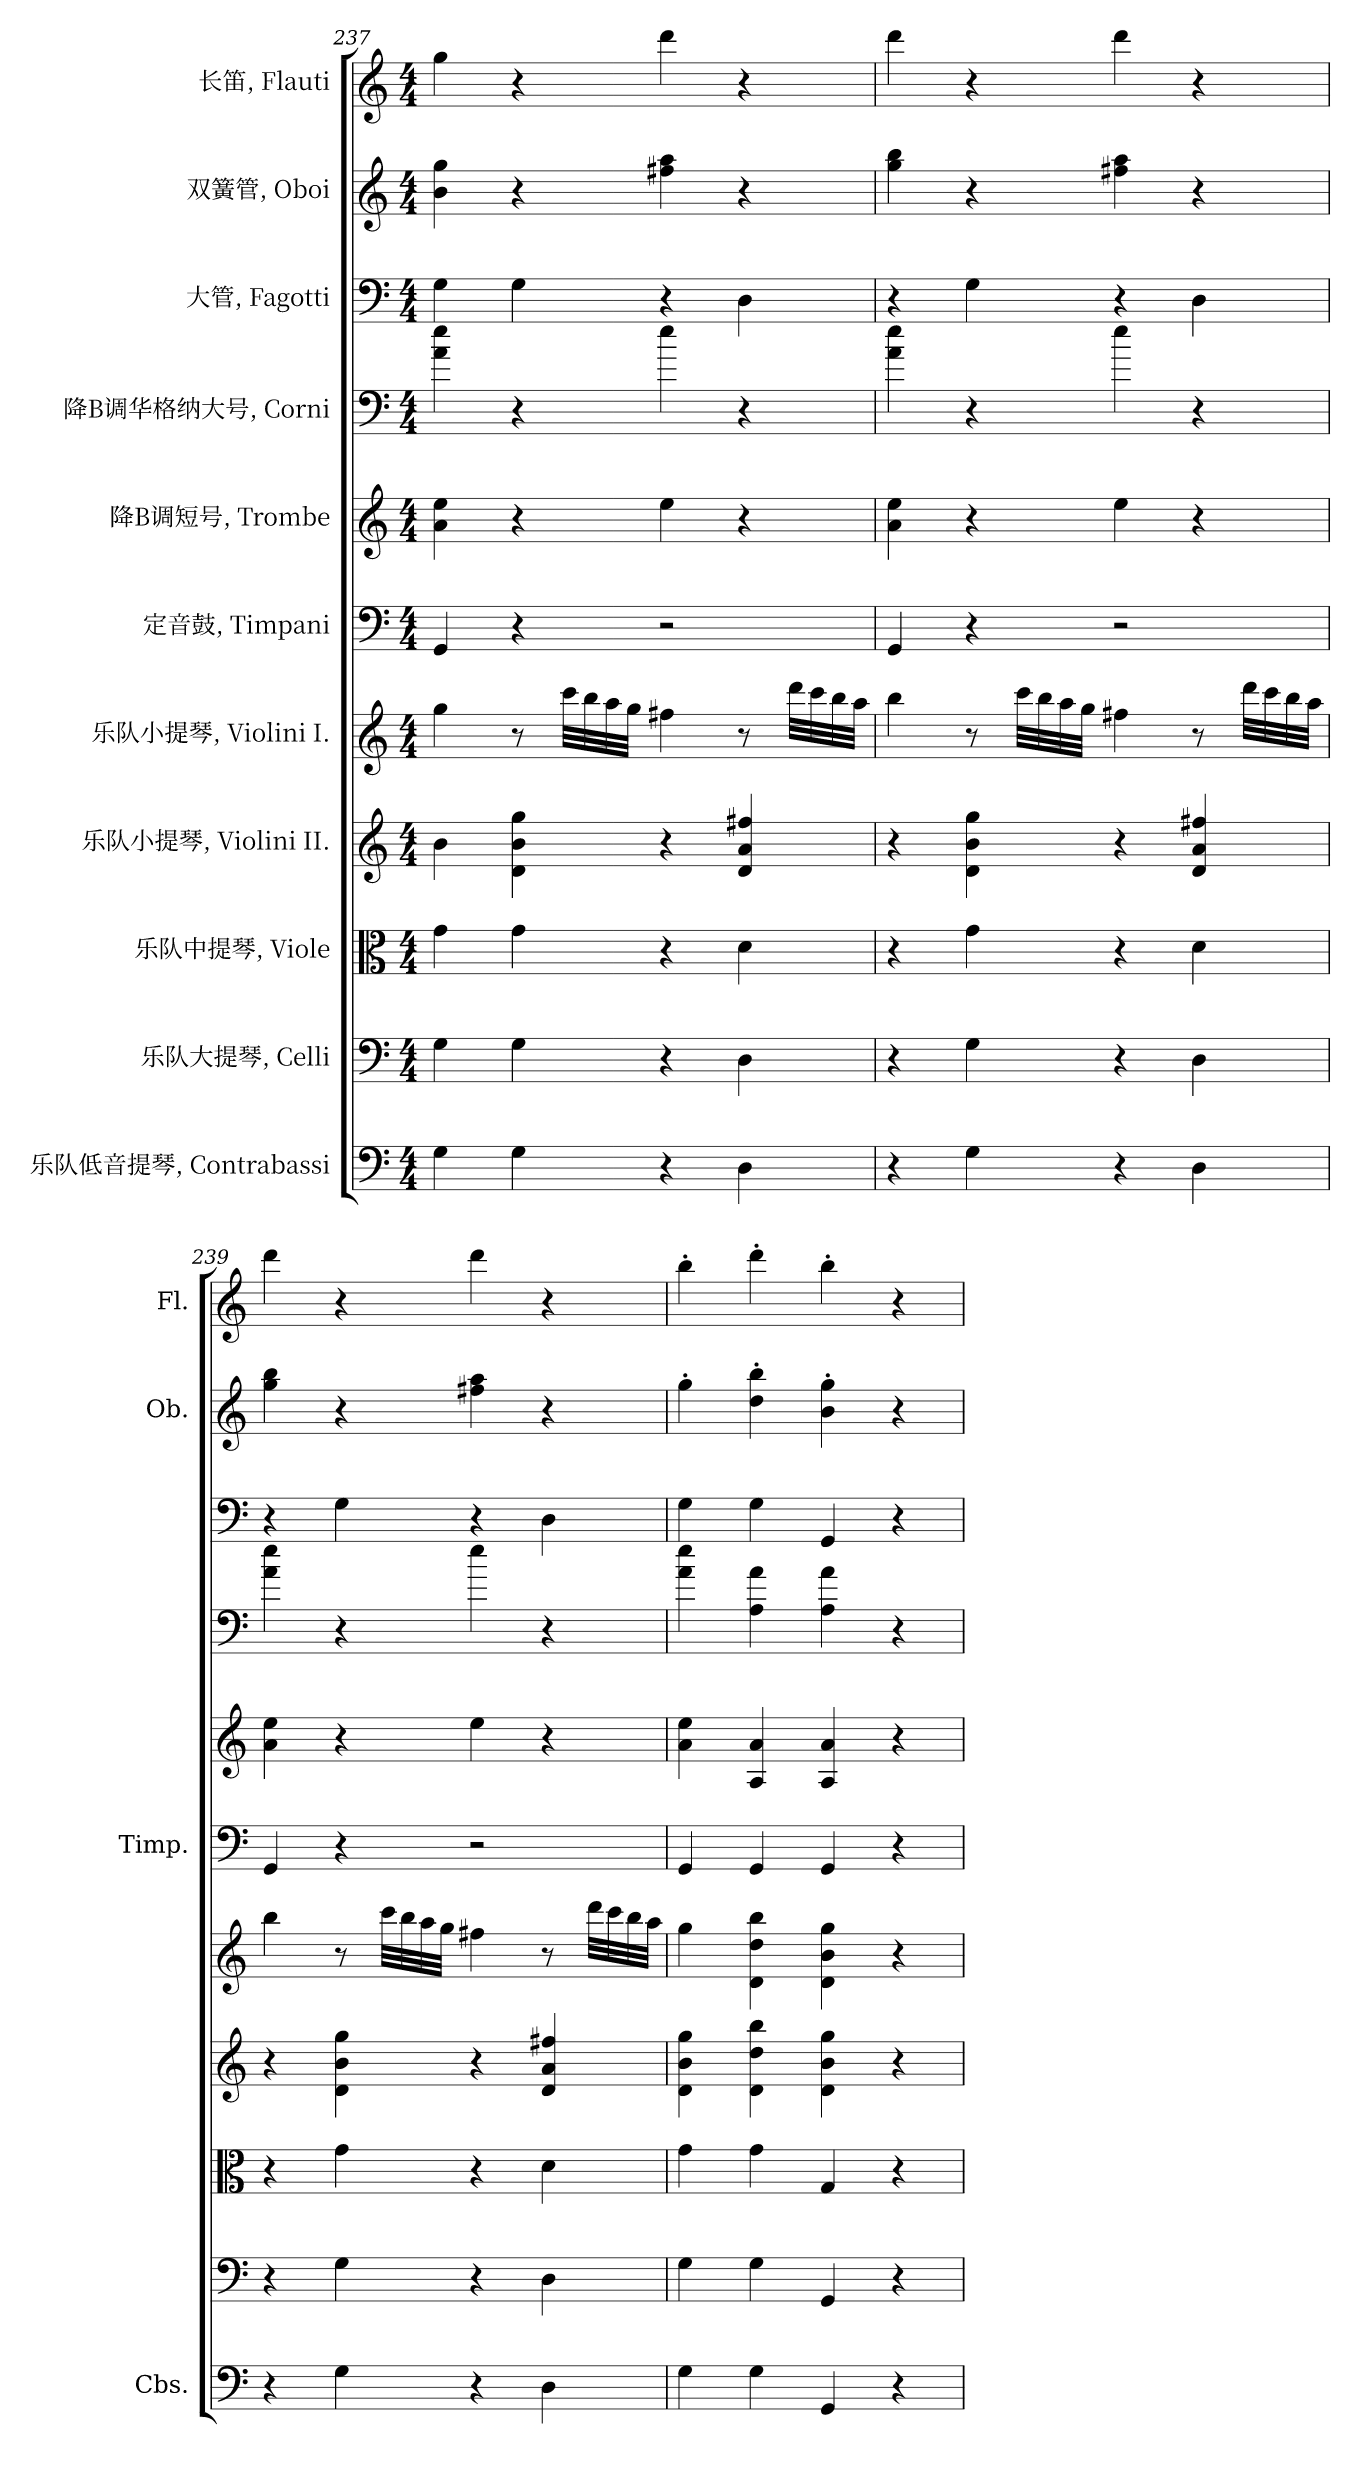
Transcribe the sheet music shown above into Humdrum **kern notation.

**kern	**kern	**kern	**kern	**kern	**kern	**kern	**kern	**kern	**kern	**kern
*part11	*part10	*part9	*part8	*part7	*part6	*part5	*part4	*part3	*part2	*part1
*staff11	*staff10	*staff9	*staff8	*staff7	*staff6	*staff5	*staff4	*staff3	*staff2	*staff1
*I"乐队低音提琴, Contrabassi	*I"乐队大提琴, Celli	*I"乐队中提琴, Viole	*I"乐队小提琴, Violini II.	*I"乐队小提琴, Violini I.	*I"定音鼓, Timpani	*I"降B调短号, Trombe	*I"降B调华格纳大号, Corni	*I"大管, Fagotti	*I"双簧管, Oboi	*I"长笛, Flauti
*I'Cbs.	*	*	*	*	*I'Timp.	*	*	*	*I'Ob.	*I'Fl.
*clefF4	*clefF4	*clefC3	*clefG2	*clefG2	*clefF4	*clefG2	*clefF4	*clefF4	*clefG2	*clefG2
*ITrd7c12	*	*	*	*	*	*ITrd1c2	*ITrd1c2	*	*	*
*k[]	*k[]	*k[]	*k[]	*k[]	*k[]	*k[b-e-]	*k[b-e-]	*k[]	*k[]	*k[]
*M4/4	*M4/4	*M4/4	*M4/4	*M4/4	*M4/4	*M4/4	*M4/4	*M4/4	*M4/4	*M4/4
=237	=237	=237	=237	=237	=237	=237	=237	=237	=237	=237
4GG\	4G\	4g\	4b\	4gg\	4GG/	4g\ 4dd\	4g\ 4dd\	4G\	4b\ 4gg\	4gg\
4GG\	4G\	4g\	4d\ 4b\ 4gg\	8r	4r	4r	4r	4G\	4r	4r
.	.	.	.	32ccc\LLL	.	.	.	.	.	.
.	.	.	.	32bb\	.	.	.	.	.	.
.	.	.	.	32aa\	.	.	.	.	.	.
.	.	.	.	32gg\JJJ	.	.	.	.	.	.
4r	4r	4r	4r	4ff#X\	2r	4dd\	4dd\	4r	4ff#X\ 4aa\	4ddd\
4DD\	4D\	4d\	4d/ 4a/ 4ff#X/	8r	.	4r	4r	4D\	4r	4r
.	.	.	.	32ddd\LLL	.	.	.	.	.	.
.	.	.	.	32ccc\	.	.	.	.	.	.
.	.	.	.	32bb\	.	.	.	.	.	.
.	.	.	.	32aa\JJJ	.	.	.	.	.	.
!!LO:PB:g=z
=238	=238	=238	=238	=238	=238	=238	=238	=238	=238	=238
4r	4r	4r	4r	4bb\	4GG/	4g\ 4dd\	4g\ 4dd\	4r	4gg\ 4bb\	4ddd\
4GG\	4G\	4g\	4d\ 4b\ 4gg\	8r	4r	4r	4r	4G\	4r	4r
.	.	.	.	32ccc\LLL	.	.	.	.	.	.
.	.	.	.	32bb\	.	.	.	.	.	.
.	.	.	.	32aa\	.	.	.	.	.	.
.	.	.	.	32gg\JJJ	.	.	.	.	.	.
4r	4r	4r	4r	4ff#X\	2r	4dd\	4dd\	4r	4ff#X\ 4aa\	4ddd\
4DD\	4D\	4d\	4d/ 4a/ 4ff#X/	8r	.	4r	4r	4D\	4r	4r
.	.	.	.	32ddd\LLL	.	.	.	.	.	.
.	.	.	.	32ccc\	.	.	.	.	.	.
.	.	.	.	32bb\	.	.	.	.	.	.
.	.	.	.	32aa\JJJ	.	.	.	.	.	.
=239	=239	=239	=239	=239	=239	=239	=239	=239	=239	=239
4r	4r	4r	4r	4bb\	4GG/	4g\ 4dd\	4g\ 4dd\	4r	4gg\ 4bb\	4ddd\
4GG\	4G\	4g\	4d\ 4b\ 4gg\	8r	4r	4r	4r	4G\	4r	4r
.	.	.	.	32ccc\LLL	.	.	.	.	.	.
.	.	.	.	32bb\	.	.	.	.	.	.
.	.	.	.	32aa\	.	.	.	.	.	.
.	.	.	.	32gg\JJJ	.	.	.	.	.	.
4r	4r	4r	4r	4ff#X\	2r	4dd\	4dd\	4r	4ff#X\ 4aa\	4ddd\
4DD\	4D\	4d\	4d/ 4a/ 4ff#X/	8r	.	4r	4r	4D\	4r	4r
.	.	.	.	32ddd\LLL	.	.	.	.	.	.
.	.	.	.	32ccc\	.	.	.	.	.	.
.	.	.	.	32bb\	.	.	.	.	.	.
.	.	.	.	32aa\JJJ	.	.	.	.	.	.
=240	=240	=240	=240	=240	=240	=240	=240	=240	=240	=240
4GG\	4G\	4g\	4d\ 4b\ 4gg\	4gg\	4GG/	4g\ 4dd\	4g\ 4dd\	4G\	4gg'\	4bb'\
4GG\	4G\	4g\	4d\ 4dd\ 4bb\	4d\ 4dd\ 4bb\	4GG/	4G/ 4g/	4G\ 4g\	4G\	4dd\' 4bb\'	4ddd'\
4GGG/	4GG/	4G/	4d\ 4b\ 4gg\	4d\ 4b\ 4gg\	4GG/	4G/ 4g/	4G\ 4g\	4GG/	4b\' 4gg\'	4bb'\
4r	4r	4r	4r	4r	4r	4r	4r	4r	4r	4r
=	=	=	=	=	=	=	=	=	=	=
*-	*-	*-	*-	*-	*-	*-	*-	*-	*-	*-
